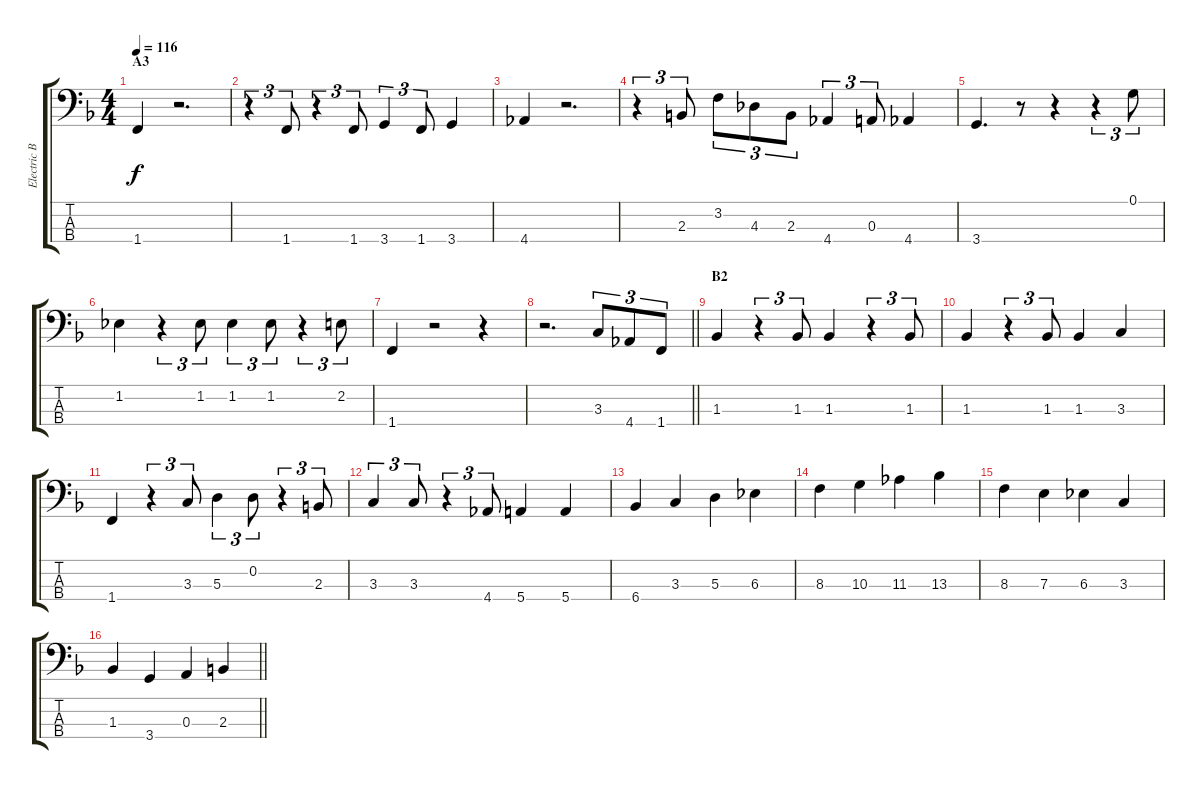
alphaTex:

\track ("Electric Bass" "Electric B") {instrument electricbassfinger}
\staff {score tabs}
\tuning (G2 D2 A1 E1) {hide}
\ts (4 4)
\section ("" "A3")
\tempo 116
\clef f4
\ks f
1.4.4{dy f} r.2{d} |
r.4{tu (3 2)} 1.4.8{tu (3 2)} r.4{tu (3 2)} 1.4.8{tu (3 2)} 3.4.4{tu (3 2)} 1.4.8{tu (3 2)} 3.4.4 |
4.4.4 r.2{d} |
r.4{tu (3 2)} 2.3.8{tu (3 2)} 3.2.8{tu (3 2)} 4.3.8{tu (3 2)} 2.3.8{tu (3 2)} 4.4.4{tu (3 2)} 0.3.8{tu (3 2)} 4.4.4 |
3.4.4{d} r.8 r.4 r.4{tu (3 2)} 0.1.8{tu (3 2)} |
1.2.4 r.4{tu (3 2)} 1.2.8{tu (3 2)} 1.2.4{tu (3 2)} 1.2.8{tu (3 2)} r.4{tu (3 2)} 2.2.8{tu (3 2)} |
1.4.4 r.2 r.4 |
\barLineRight lightlight
r.2{d} 3.3.8{tu (3 2)} 4.4.8{tu (3 2)} 1.4.8{tu (3 2)} |
\section ("" "B2")
1.3.4 r.4{tu (3 2)} 1.3.8{tu (3 2)} 1.3.4 r.4{tu (3 2)} 1.3.8{tu (3 2)} |
1.3.4 r.4{tu (3 2)} 1.3.8{tu (3 2)} 1.3.4 3.3.4 |
1.4.4 r.4{tu (3 2)} 3.3.8{tu (3 2)} 5.3.4{tu (3 2)} 0.2.8{tu (3 2)} r.4{tu (3 2)} 2.3.8{tu (3 2)} |
3.3.4{tu (3 2)} 3.3.8{tu (3 2)} r.4{tu (3 2)} 4.4.8{tu (3 2)} 5.4.4 5.4.4 |
6.4.4 3.3.4 5.3.4 6.3.4 |
8.3.4 10.3.4 11.3.4 13.3.4 |
8.3.4 7.3.4 6.3.4 3.3.4 |
\barLineRight lightlight
1.3.4 3.4.4 0.3.4 2.3.4
